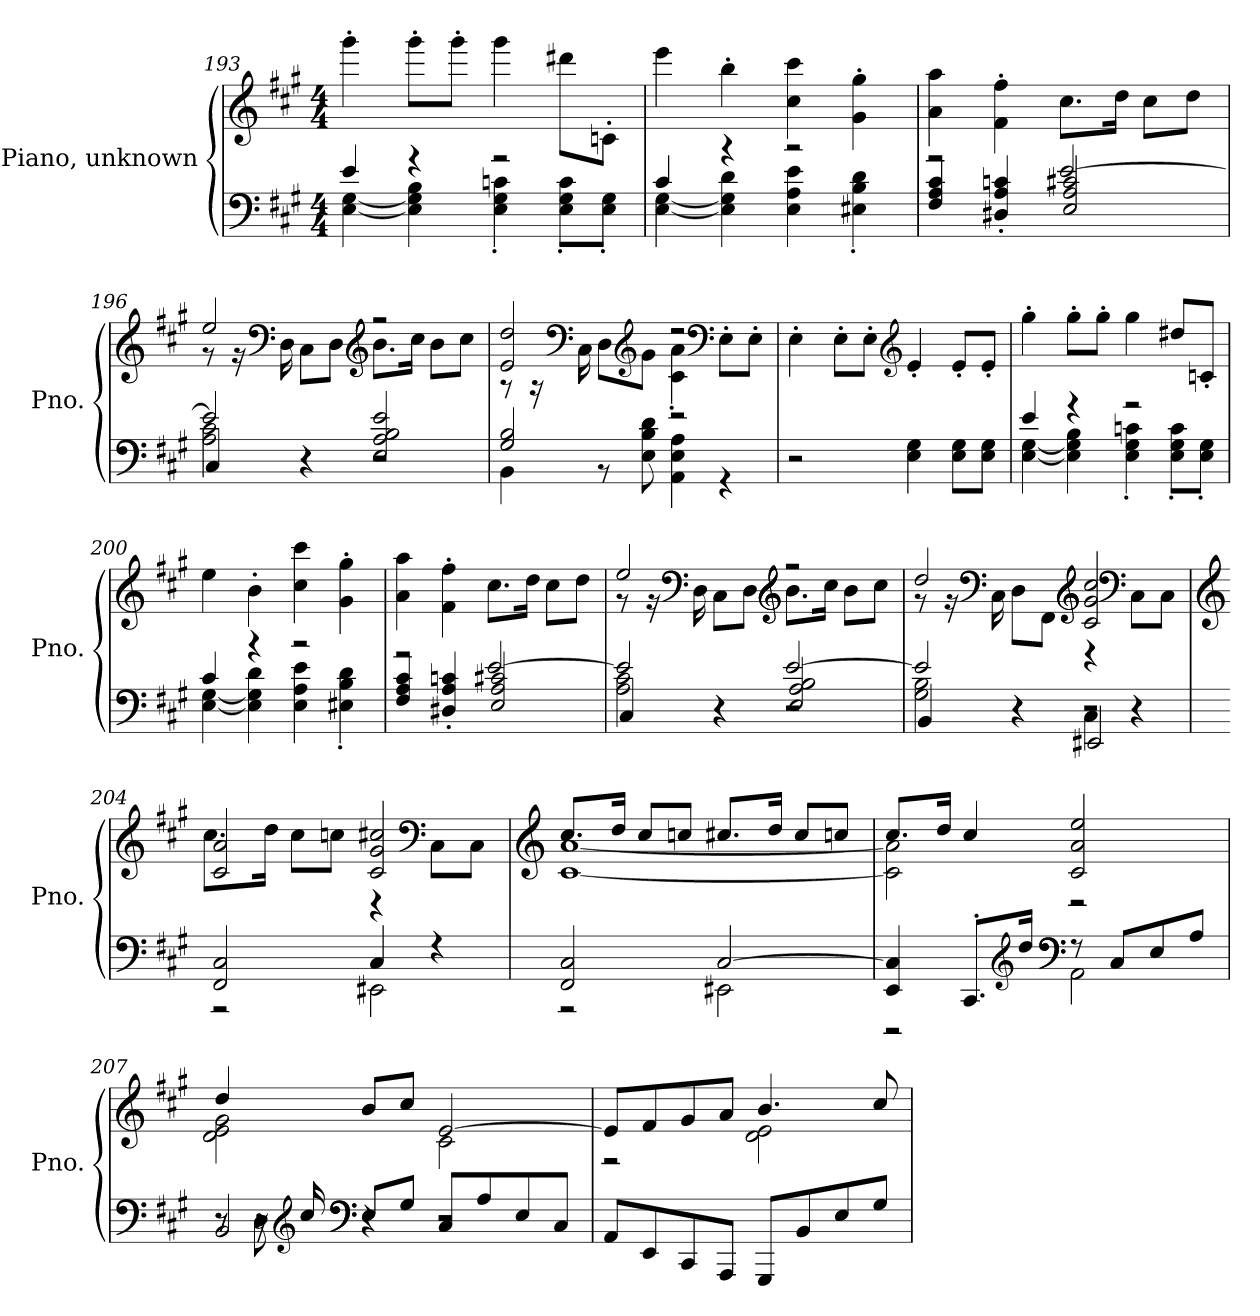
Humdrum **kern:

**kern	**kern
*part1	*part1
*staff2	*staff1
*I"Piano, unknown	*
*I'Pno.	*
!!LO:LB:g=z
*clefF4	*clefG2
*k[f#c#g#]	*k[f#c#g#]
*M4/4	*M4/4
=193	=193
*^	*
4e/	[4E\ [4G#\	4ggg#'\
4r	4E\] 4G#\] 4B\	8ggg#'\L
.	.	8ggg#'\J
2r	4E\' 4G#\' 4cn\'	4ggg#\
.	8E\' 8G#\' 8c\'L	8ddd#X\L
.	8E\' 8G#\'J	8cn'\J
=194	=194	=194
4c#/	[4E\ [4G#\	4eee\
4r	4E\] 4G#\] 4d\	4bb'\
2r	4E\ 4A\ 4e\	4cc#\ 4ccc#\
.	4E#X\' 4B\' 4d\'	4g#\' 4gg#\'
=195	=195	=195
2r	4F#/ 4A/ 4c#/	4a\ 4aa\
.	4D#X/' 4A/' 4cn/'	4f#\' 4ff#\'
[2e/	2E/ 2A/ 2c#X/	8.cc#\L
.	.	16dd\Jk
.	.	8cc#\L
.	.	8dd\J
=196	=196	=196
*	*^	*^
2e/]	2A\ 2c#\	4C#/	2ee/	8r
.	.	.	.	16r
*	*	*	*clefF4	*
.	.	.	.	16D\
.	.	4r	.	8C#\L
.	.	.	.	8D\J
*	*	*	*clefG2	*
2r	2r	2E/ 2A/ 2B/ 2e/	2r	8.b\L
.	.	.	.	16cc#\Jk
.	.	.	.	8b\L
.	.	.	.	8cc#\J
*	*v	*v	*	*
!!LO:LB:g=z	!!
=197	=197	=197	=197
2G#/ 2B/	4BB\	2e/ 2dd/	8r
.	.	.	16r
*	*	*clefF4	*
.	.	.	16C#\
.	8r	.	8D\L
*	*	*clefG2	*
.	8E\ 8B\ 8d\	.	8g#\J
2r	4AA\ 4E\ 4A\	2r	4c#\' 4a\'
*	*	*clefF4	*
.	4r	.	8E'\L
.	.	.	8E'\J
*v	*v	*	*
*	*v	*v
=198	=198
2r	4E'\
.	8E'\L
.	8E'\J
*	*clefG2
4E\ 4G#\	4e'/
8E\ 8G#\L	8e'/L
8E\ 8G#\J	8e'/J
=199	=199
*^	*
4e/	[4E\ [4G#\	4gg#'\
4r	4E\] 4G#\] 4B\	8gg#'\L
.	.	8gg#'\J
2r	4E\' 4G#\' 4cn\'	4gg#\
.	8E\' 8G#\' 8c\'L	8dd#X/L
.	8E\' 8G#\'J	8cn'/J
=200	=200	=200
4c#/	[4E\ [4G#\	4ee\
4r	4E\] 4G#\] 4d\	4b'\
2r	4E\ 4A\ 4e\	4cc#\ 4ccc#\
.	4E#X\' 4B\' 4d\'	4g#\' 4gg#\'
!!LO:LB:g=z
=201	=201	=201
2r	4F#/ 4A/ 4c#/	4a\ 4aa\
.	4D#X/' 4A/' 4cn/'	4f#\' 4ff#\'
[2e/	2E/ 2A/ 2c#X/	8.cc#\L
.	.	16dd\Jk
.	.	8cc#\L
.	.	8dd\J
=202	=202	=202
*	*^	*^
2e/]	2A\ 2c#\	4C#/	2ee/	8r
.	.	.	.	16r
*	*	*	*clefF4	*
.	.	.	.	16D\
.	.	4r	.	8C#\L
.	.	.	.	8D\J
*	*	*	*clefG2	*
[2e/	2r	2E/ 2A/ 2B/	2r	8.b\L
.	.	.	.	16cc#\Jk
.	.	.	.	8b\L
.	.	.	.	8cc#\J
=203	=203	=203	=203	=203
2e/]	2G#\ 2B\	4BB/	2dd/	8r
.	.	.	.	16r
*	*	*	*clefF4	*
.	.	.	.	16C#\
.	.	4r	.	8D\L
.	.	.	.	8FF#\J
*	*	*	*clefG2	*
2r	4C#\	2EE#X/	2c#/ 2g#/ 2cc#/	4r
*	*	*	*clefF4	*
.	4r	.	.	8C#\L
.	.	.	.	8C#\J
*v	*v	*v	*	*
!!LO:PB:g=z	!!
=204	=204	=204
*	*clefG2	*
*^	*	*
2FF#/ 2C#/	2r	2c#/ 2a/	8.cc#\L
.	.	.	16dd\Jk
.	.	.	8cc#\L
.	.	.	8ccn\J
4C#/	2EE#X\	2c#/ 2g#/ 2cc#X/	4r
*	*	*clefF4	*
4r	.	.	8C#\L
.	.	.	8C#\J
=205	=205	=205	=205
*	*	*clefG2	*
2FF#/ 2C#/	2r	8.cc#/L	[1c# [1a
.	.	16dd/Jk	.
.	.	8cc#/L	.
.	.	8ccn/J	.
[2C#/	2EE#X\	8.cc#X/L	.
.	.	16dd/Jk	.
.	.	8cc#/L	.
.	.	8ccn/J	.
=206	=206	=206	=206
4EE/ 4C#/]	2r	8.cc#/L	2c#\] 2a\]
.	.	16dd/Jk	.
8.CC#'/L	.	4cc#/	.
*clefG2	*	*	*
16dd/Jk	.	.	.
*clefF4	*	*	*
8r	2AA\	2c#/ 2a/ 2ee/	2r
8C#/L	.	.	.
8E/	.	.	.
8A/J	.	.	.
!!LO:LB:g=z	!!
=207	=207	=207	=207
*	*^	*	*
8r	8r	2BB/	4dd/	2d\ 2e\ 2g#\
16r	8D\	.	.	.
*clefG2	*	*	*	*
16cc#/	.	.	.	.
*clefF4	*	*	*	*
8E/L	4r	.	8b/L	.
8G#/J	.	.	8cc#/J	.
8C#/L	2r	2r	[2e/	2c#\
8A/	.	.	.	.
8E/	.	.	.	.
8C#/J	.	.	.	.
*v	*v	*v	*	*
=208	=208	=208
8AA/L	8e/L]	2r
8EE/	8f#/	.
8CC#/	8g#/	.
8AAA/J	8a/J	.
8GGG#/L	4.b/	2d\ 2e\
8BB/	.	.
8E/	.	.
8G#/J	8cc#/	.
*	*v	*v
=	=
*-	*-
